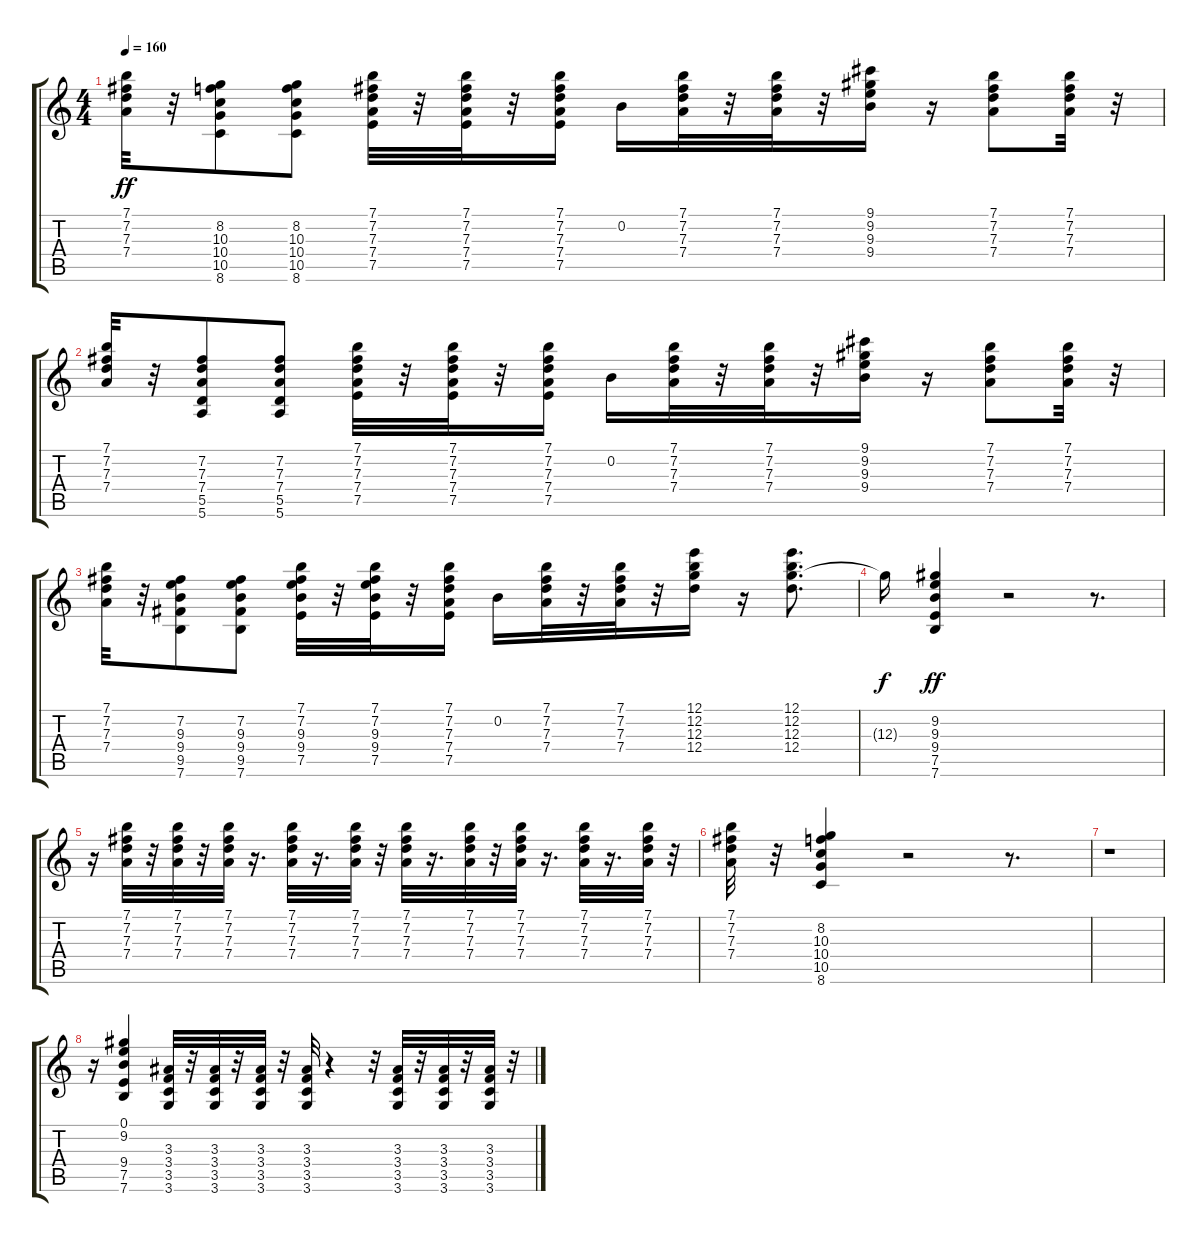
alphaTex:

\track "" {instrument distortionguitar}
\staff {score tabs}
\tuning (E4 B3 G3 D3 A2 E2) {hide}
\ts (4 4)
\tempo 160
\clef g2
\ks c
(7.1 7.2 7.3 7.4).32{dy ff} r.32 (8.2 10.3 10.4 10.5 8.6).8 (8.2 10.3 10.4 10.5 8.6).8 (7.1 7.2 7.3 7.4 7.5).32 r.32 (7.1 7.2 7.3 7.4 7.5).32 r.32 (7.1 7.2 7.3 7.4 7.5).16 0.2.16 (7.1 7.2 7.3 7.4).32 r.32 (7.1 7.2 7.3 7.4).32 r.32 (9.1 9.2 9.3 9.4).16 r.16 (7.1 7.2 7.3 7.4).8 (7.1 7.2 7.3 7.4).32 r.32 |
(7.1 7.2 7.3 7.4).32 r.32 (7.2 7.3 7.4 5.5 5.6).8 (7.2 7.3 7.4 5.5 5.6).8 (7.1 7.2 7.3 7.4 7.5).32 r.32 (7.1 7.2 7.3 7.4 7.5).32 r.32 (7.1 7.2 7.3 7.4 7.5).16 0.2.16 (7.1 7.2 7.3 7.4).32 r.32 (7.1 7.2 7.3 7.4).32 r.32 (9.1 9.2 9.3 9.4).16 r.16 (7.1 7.2 7.3 7.4).8 (7.1 7.2 7.3 7.4).32 r.32 |
(7.1 7.2 7.3 7.4).32 r.32 (7.2 9.3 9.4 9.5 7.6).8 (7.2 9.3 9.4 9.5 7.6).8 (7.1 7.2 9.3 9.4 7.5).32 r.32 (7.1 7.2 9.3 9.4 7.5).32 r.32 (7.1 7.2 7.3 7.4 7.5).16 0.2.16 (7.1 7.2 7.3 7.4).32 r.32 (7.1 7.2 7.3 7.4).32 r.32 (12.1 12.2 12.3 12.4).16 r.16 (12.1 12.2 12.3 12.4).8{d} |
12.3{t}.16{dy f} (9.2 9.3 9.4 7.5 7.6).4{dy ff} r.2 r.8{d} |
r.16 (7.1 7.2 7.3 7.4).32 r.32 (7.1 7.2 7.3 7.4).32 r.32 (7.1 7.2 7.3 7.4).32 r.16{d} (7.1 7.2 7.3 7.4).32 r.16{d} (7.1 7.2 7.3 7.4).32 r.32 (7.1 7.2 7.3 7.4).32 r.16{d} (7.1 7.2 7.3 7.4).32 r.32 (7.1 7.2 7.3 7.4).32 r.16{d} (7.1 7.2 7.3 7.4).32 r.16{d} (7.1 7.2 7.3 7.4).32 r.32 |
(7.1 7.2 7.3 7.4).32 r.32 (8.2 10.3 10.4 10.5 8.6).4 r.2 r.8{d} |
r.1 |
r.16 (0.1 9.2 9.4 7.5 7.6).4 (3.3 3.4 3.5 3.6).32 r.32 (3.3 3.4 3.5 3.6).32 r.32 (3.3 3.4 3.5 3.6).32 r.32 (3.3 3.4 3.5 3.6).32 r.4 r.32 (3.3 3.4 3.5 3.6).32 r.32 (3.3 3.4 3.5 3.6).32 r.32 (3.3 3.4 3.5 3.6).32 r.32
